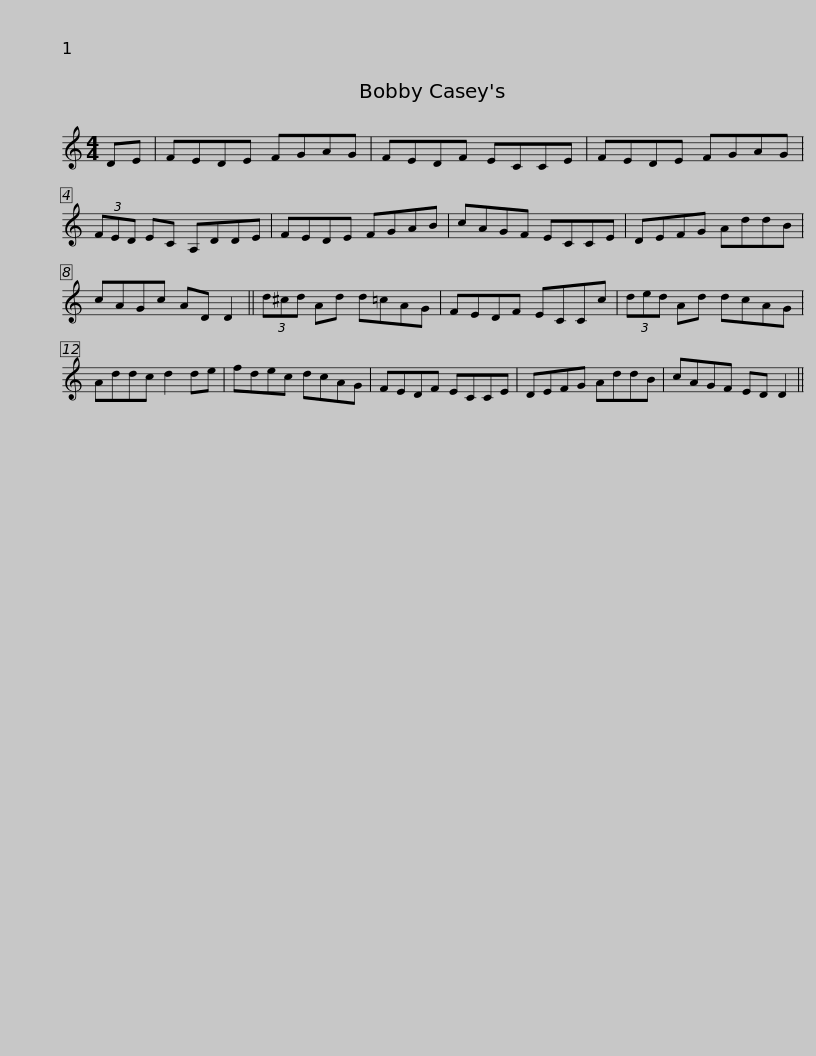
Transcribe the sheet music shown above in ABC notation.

X:1
L:1/8
M:4/4
I:linebreak $
K:C
V:1 treble
V:1
 DE | FEDE FGAG | FEDF ECCE | FEDE FGAG | (3FED EC A,DDE | %5
 FEDE FGAB |$ cAGF ECCE | DEFG AddB | cAGc AD D2 || (3d^cd Ad d=cAG | %10
 FEDF ECCc |$ (3ded Ad dcAG | Addc d2 de | fdec dcAG | FEDF ECCE | %15
 DEFG AddB | cAGF ED D2 || %17
